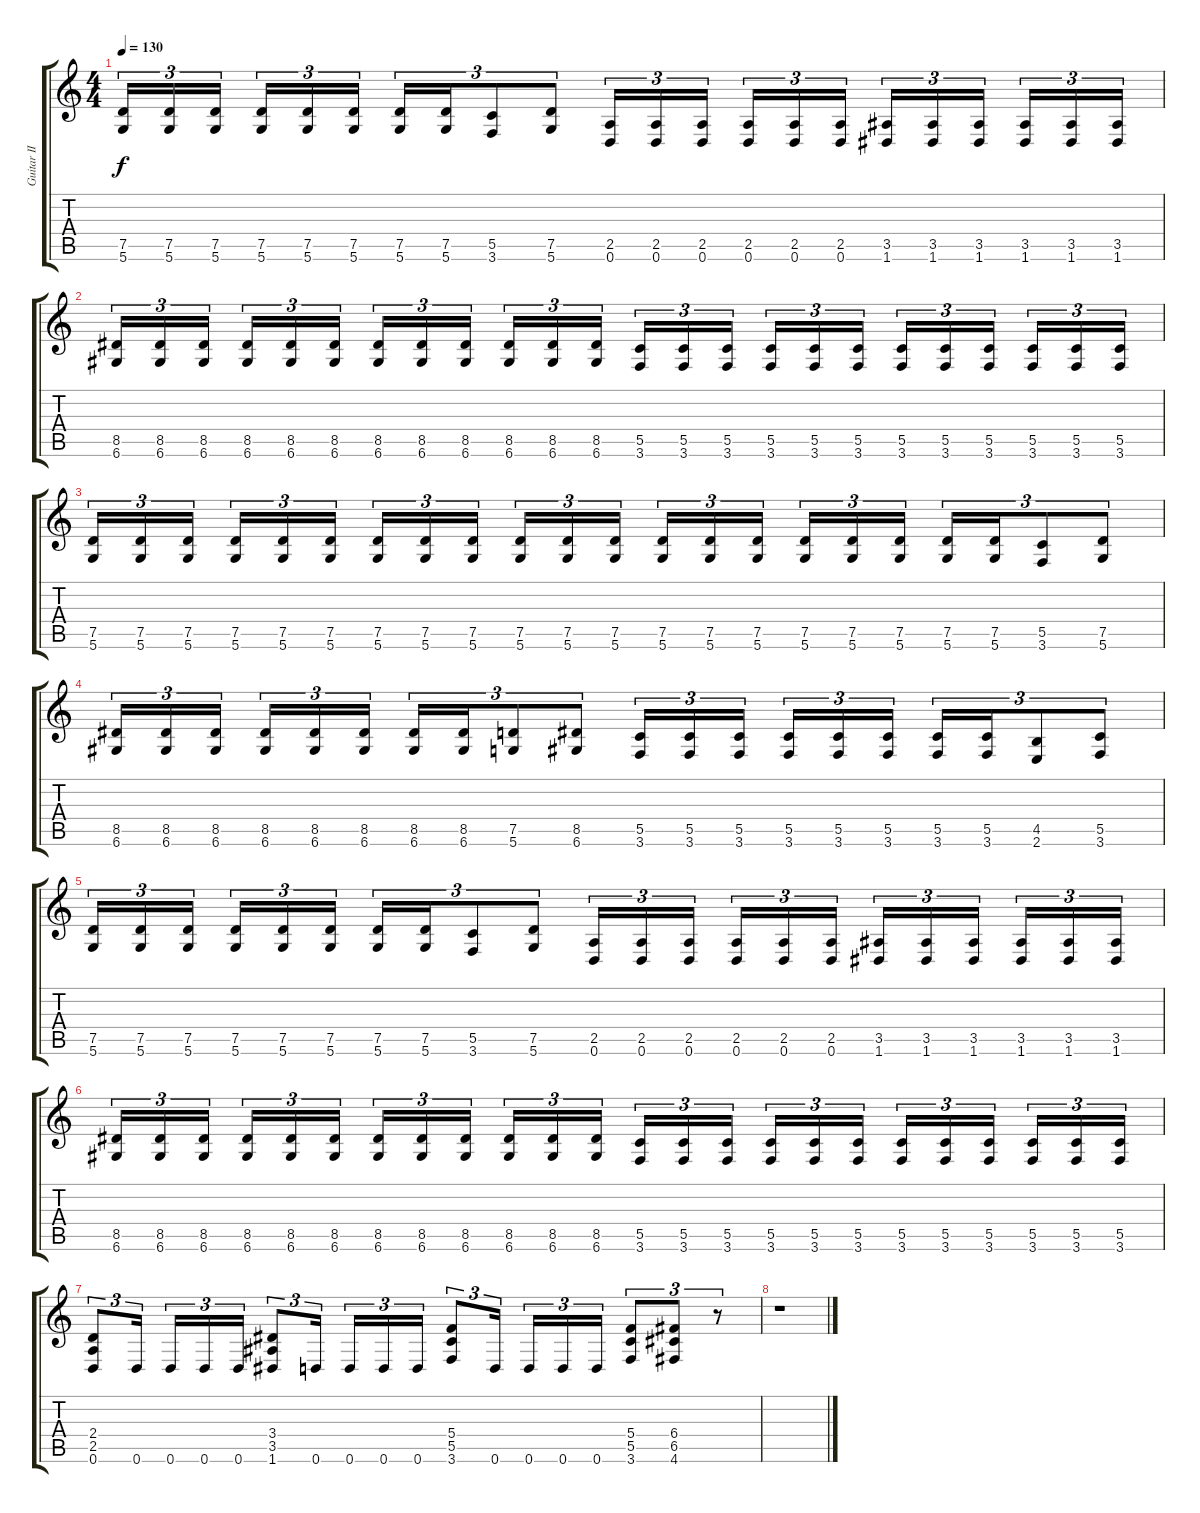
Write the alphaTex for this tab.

\track ("Guitar II" "Guitar II") {instrument distortionguitar}
\staff {score tabs}
\tuning (D4 A3 F3 C3 G2 D2) {hide}
\ts (4 4)
\tempo 130
\clef g2
\ks c
(7.5 5.6).16{tu (3 2) dy f} (7.5 5.6).16{tu (3 2)} (7.5 5.6).16{tu (3 2)} (7.5 5.6).16{tu (3 2)} (7.5 5.6).16{tu (3 2)} (7.5 5.6).16{tu (3 2)} (7.5 5.6).16{tu (3 2)} (7.5 5.6).16{tu (3 2)} (5.5 3.6).8{tu (3 2)} (7.5 5.6).8{tu (3 2)} (2.5 0.6).16{tu (3 2)} (2.5 0.6).16{tu (3 2)} (2.5 0.6).16{tu (3 2)} (2.5 0.6).16{tu (3 2)} (2.5 0.6).16{tu (3 2)} (2.5 0.6).16{tu (3 2)} (3.5 1.6).16{tu (3 2)} (3.5 1.6).16{tu (3 2)} (3.5 1.6).16{tu (3 2)} (3.5 1.6).16{tu (3 2)} (3.5 1.6).16{tu (3 2)} (3.5 1.6).16{tu (3 2)} |
(8.5 6.6).16{tu (3 2)} (8.5 6.6).16{tu (3 2)} (8.5 6.6).16{tu (3 2)} (8.5 6.6).16{tu (3 2)} (8.5 6.6).16{tu (3 2)} (8.5 6.6).16{tu (3 2)} (8.5 6.6).16{tu (3 2)} (8.5 6.6).16{tu (3 2)} (8.5 6.6).16{tu (3 2)} (8.5 6.6).16{tu (3 2)} (8.5 6.6).16{tu (3 2)} (8.5 6.6).16{tu (3 2)} (5.5 3.6).16{tu (3 2)} (5.5 3.6).16{tu (3 2)} (5.5 3.6).16{tu (3 2)} (5.5 3.6).16{tu (3 2)} (5.5 3.6).16{tu (3 2)} (5.5 3.6).16{tu (3 2)} (5.5 3.6).16{tu (3 2)} (5.5 3.6).16{tu (3 2)} (5.5 3.6).16{tu (3 2)} (5.5 3.6).16{tu (3 2)} (5.5 3.6).16{tu (3 2)} (5.5 3.6).16{tu (3 2)} |
(7.5 5.6).16{tu (3 2)} (7.5 5.6).16{tu (3 2)} (7.5 5.6).16{tu (3 2)} (7.5 5.6).16{tu (3 2)} (7.5 5.6).16{tu (3 2)} (7.5 5.6).16{tu (3 2)} (7.5 5.6).16{tu (3 2)} (7.5 5.6).16{tu (3 2)} (7.5 5.6).16{tu (3 2)} (7.5 5.6).16{tu (3 2)} (7.5 5.6).16{tu (3 2)} (7.5 5.6).16{tu (3 2)} (7.5 5.6).16{tu (3 2)} (7.5 5.6).16{tu (3 2)} (7.5 5.6).16{tu (3 2)} (7.5 5.6).16{tu (3 2)} (7.5 5.6).16{tu (3 2)} (7.5 5.6).16{tu (3 2)} (7.5 5.6).16{tu (3 2)} (7.5 5.6).16{tu (3 2)} (5.5 3.6).8{tu (3 2)} (7.5 5.6).8{tu (3 2)} |
(8.5 6.6).16{tu (3 2)} (8.5 6.6).16{tu (3 2)} (8.5 6.6).16{tu (3 2)} (8.5 6.6).16{tu (3 2)} (8.5 6.6).16{tu (3 2)} (8.5 6.6).16{tu (3 2)} (8.5 6.6).16{tu (3 2)} (8.5 6.6).16{tu (3 2)} (7.5 5.6).8{tu (3 2)} (8.5 6.6).8{tu (3 2)} (5.5 3.6).16{tu (3 2)} (5.5 3.6).16{tu (3 2)} (5.5 3.6).16{tu (3 2)} (5.5 3.6).16{tu (3 2)} (5.5 3.6).16{tu (3 2)} (5.5 3.6).16{tu (3 2)} (5.5 3.6).16{tu (3 2)} (5.5 3.6).16{tu (3 2)} (4.5 2.6).8{tu (3 2)} (5.5 3.6).8{tu (3 2)} |
(7.5 5.6).16{tu (3 2)} (7.5 5.6).16{tu (3 2)} (7.5 5.6).16{tu (3 2)} (7.5 5.6).16{tu (3 2)} (7.5 5.6).16{tu (3 2)} (7.5 5.6).16{tu (3 2)} (7.5 5.6).16{tu (3 2)} (7.5 5.6).16{tu (3 2)} (5.5 3.6).8{tu (3 2)} (7.5 5.6).8{tu (3 2)} (2.5 0.6).16{tu (3 2)} (2.5 0.6).16{tu (3 2)} (2.5 0.6).16{tu (3 2)} (2.5 0.6).16{tu (3 2)} (2.5 0.6).16{tu (3 2)} (2.5 0.6).16{tu (3 2)} (3.5 1.6).16{tu (3 2)} (3.5 1.6).16{tu (3 2)} (3.5 1.6).16{tu (3 2)} (3.5 1.6).16{tu (3 2)} (3.5 1.6).16{tu (3 2)} (3.5 1.6).16{tu (3 2)} |
(8.5 6.6).16{tu (3 2)} (8.5 6.6).16{tu (3 2)} (8.5 6.6).16{tu (3 2)} (8.5 6.6).16{tu (3 2)} (8.5 6.6).16{tu (3 2)} (8.5 6.6).16{tu (3 2)} (8.5 6.6).16{tu (3 2)} (8.5 6.6).16{tu (3 2)} (8.5 6.6).16{tu (3 2)} (8.5 6.6).16{tu (3 2)} (8.5 6.6).16{tu (3 2)} (8.5 6.6).16{tu (3 2)} (5.5 3.6).16{tu (3 2)} (5.5 3.6).16{tu (3 2)} (5.5 3.6).16{tu (3 2)} (5.5 3.6).16{tu (3 2)} (5.5 3.6).16{tu (3 2)} (5.5 3.6).16{tu (3 2)} (5.5 3.6).16{tu (3 2)} (5.5 3.6).16{tu (3 2)} (5.5 3.6).16{tu (3 2)} (5.5 3.6).16{tu (3 2)} (5.5 3.6).16{tu (3 2)} (5.5 3.6).16{tu (3 2)} |
(2.4 2.5 0.6).8{tu (3 2)} 0.6.16{tu (3 2)} 0.6.16{tu (3 2)} 0.6.16{tu (3 2)} 0.6.16{tu (3 2)} (3.4 3.5 1.6).8{tu (3 2)} 0.6.16{tu (3 2)} 0.6.16{tu (3 2)} 0.6.16{tu (3 2)} 0.6.16{tu (3 2)} (5.4 5.5 3.6).8{tu (3 2)} 0.6.16{tu (3 2)} 0.6.16{tu (3 2)} 0.6.16{tu (3 2)} 0.6.16{tu (3 2)} (5.4 5.5 3.6).8{tu (3 2)} (6.4 6.5 4.6).8{tu (3 2)} r.8{tu (3 2)} |
r.1
